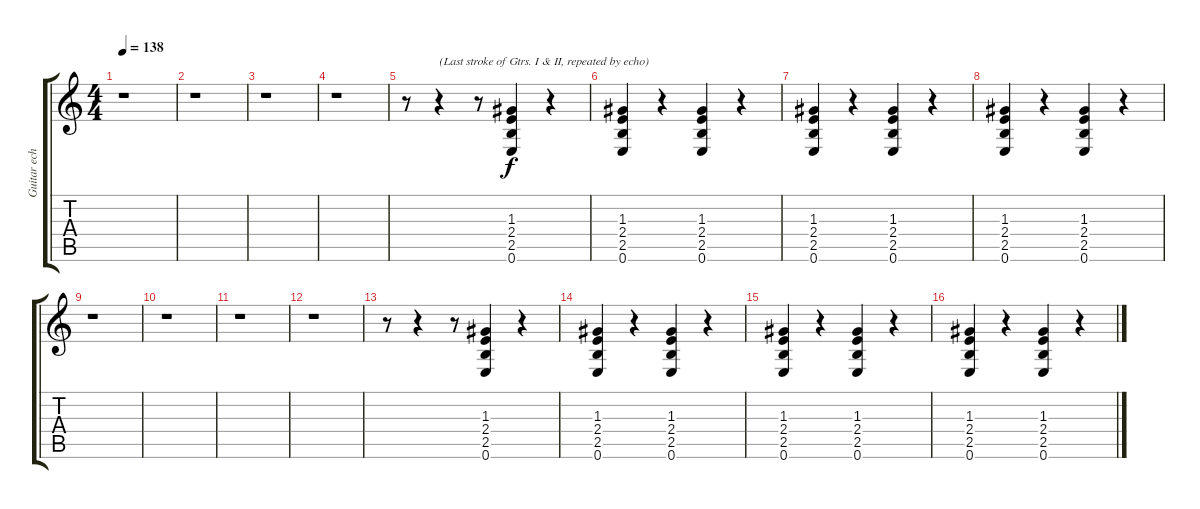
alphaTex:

\track ("Guitar echo" "Guitar ech") {instrument distortionguitar}
\staff {score tabs}
\tuning (E4 B3 G3 D3 A2 E2) {hide}
\ts (4 4)
\tempo 138
\clef g2
\ks c
r.1{dy f} |
r.1 |
r.1 |
r.1 |
r.8 r.4{txt "(Last stroke of Gtrs. I & II, repeated by echo)"} r.8 (1.3 2.4 2.5 0.6).4{volume 5} r.4 |
(1.3 2.4 2.5 0.6).4 r.4 (1.3 2.4 2.5 0.6).4 r.4 |
(1.3 2.4 2.5 0.6).4 r.4 (1.3 2.4 2.5 0.6).4 r.4{volume 0} |
(1.3 2.4 2.5 0.6).4 r.4 (1.3 2.4 2.5 0.6).4 r.4 |
r.1 |
r.1 |
r.1 |
r.1 |
r.8{volume 13} r.4 r.8 (1.3 2.4 2.5 0.6).4{volume 5} r.4 |
(1.3 2.4 2.5 0.6).4 r.4 (1.3 2.4 2.5 0.6).4 r.4 |
(1.3 2.4 2.5 0.6).4 r.4 (1.3 2.4 2.5 0.6).4 r.4{volume 0} |
(1.3 2.4 2.5 0.6).4 r.4 (1.3 2.4 2.5 0.6).4 r.4
